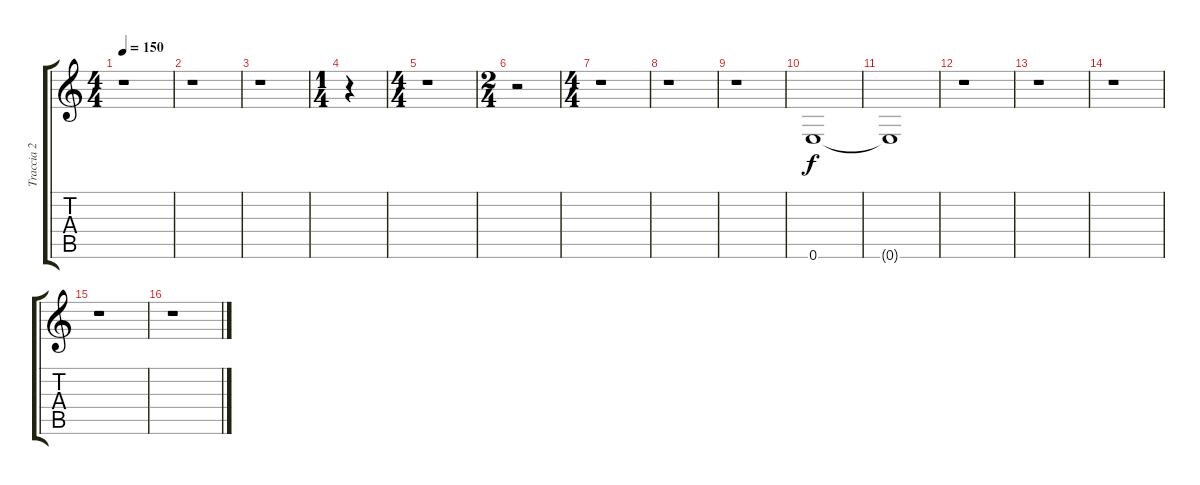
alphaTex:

\track ("Traccia 2" "Traccia 2") {instrument electricbasspick}
\staff {score tabs}
\tuning (E4 B3 G3 D3 A2 E2) {hide}
\ts (4 4)
\tempo 150
\clef g2
\ks c
r.1{dy f} |
r.1 |
r.1 |
\ts (1 4)
r.4 |
\ts (4 4)
r.1 |
\ts (2 4)
r.2 |
\ts (4 4)
r.1 |
r.1 |
r.1 |
0.6.1{volume 16} |
0.6{t}.1 |
r.1 |
r.1 |
r.1 |
r.1 |
r.1
